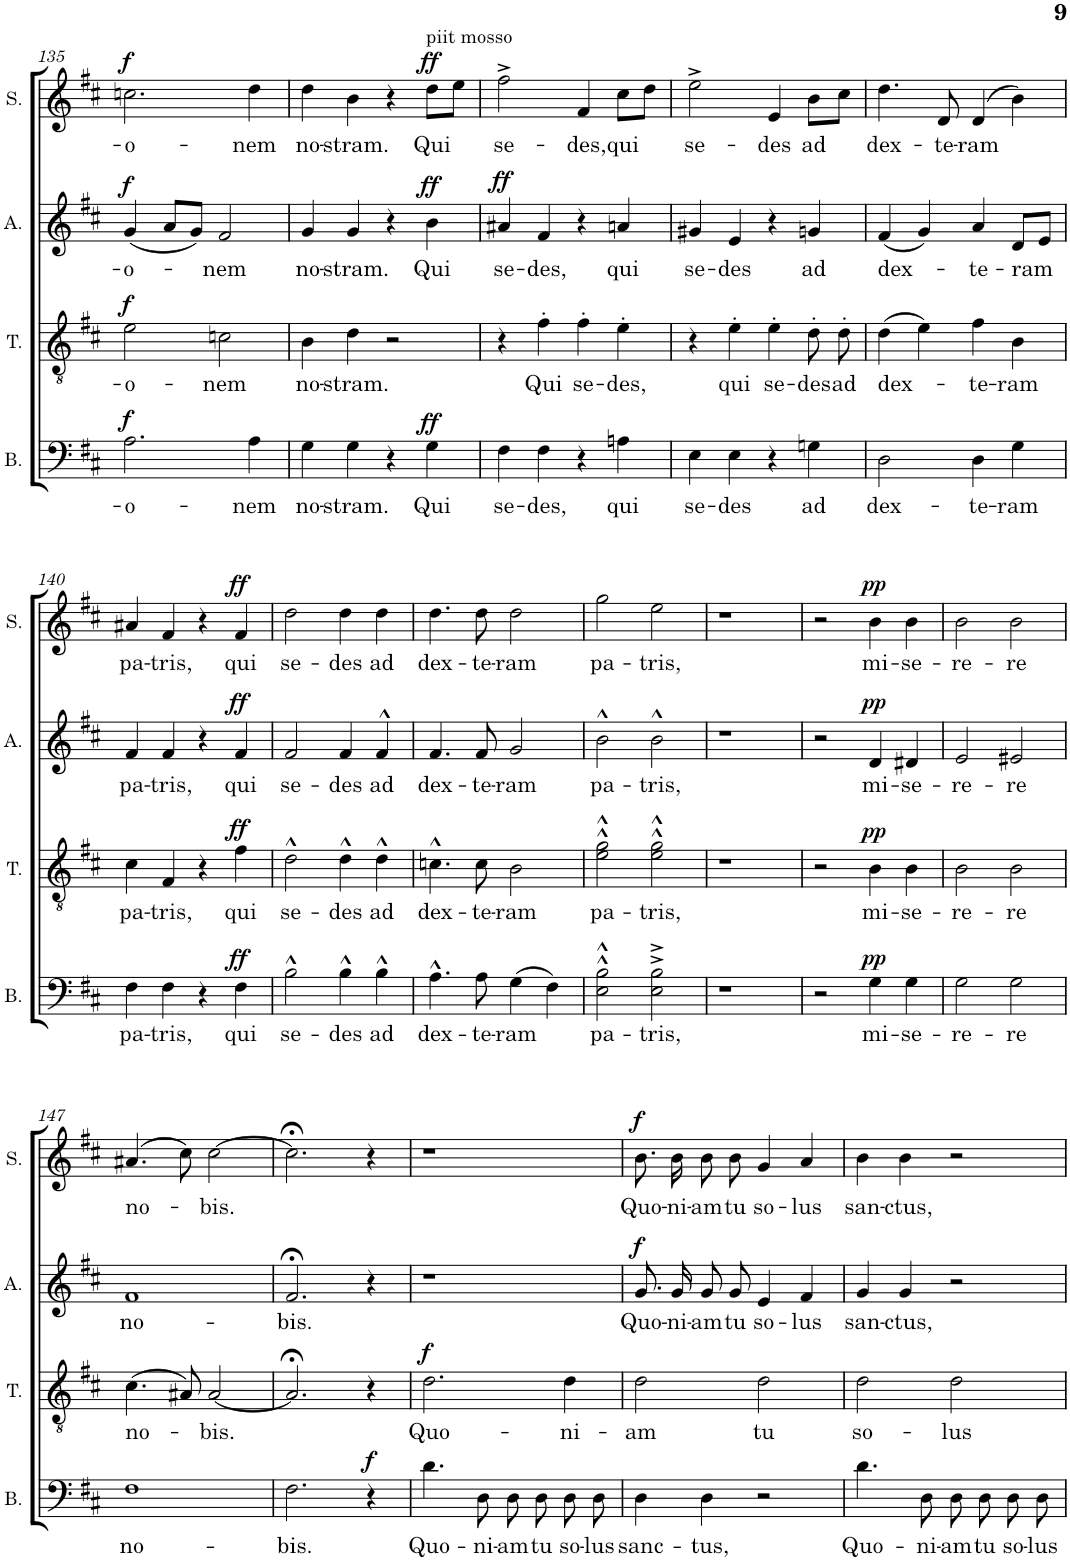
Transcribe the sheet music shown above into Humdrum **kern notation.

**kern	**text	**dynam	**kern	**text	**dynam	**kern	**text	**dynam	**kern	**text	**dynam
*part4	*part4	*part4	*part3	*part3	*part3	*part2	*part2	*part2	*part1	*part1	*part1
*staff4	*staff4	*staff4	*staff3	*staff3	*staff3	*staff2	*staff2	*staff2	*staff1	*staff1	*staff1
*I"Bass	*	*	*I"Tenor	*	*	*I"Alto	*	*	*I"Soprano	*	*
*I'B.	*	*	*I'T.	*	*	*I'A.	*	*	*I'S.	*	*
!!LO:PB:g=z
*clefF4	*	*	*clefGv2	*	*	*clefG2	*	*	*clefG2	*	*
*k[f#c#]	*	*	*k[f#c#]	*	*	*k[f#c#]	*	*	*k[f#c#]	*	*
*M4/4	*	*	*M4/4	*	*	*M4/4	*	*	*M4/4	*	*
*met(c)	*	*	*met(c)	*	*	*met(c)	*	*	*met(c)	*	*
=135	=135	=135	=135	=135	=135	=135	=135	=135	=135	=135	=135
!	!LO:LY:b	!LO:DY:a	!	!LO:LY:b	!LO:DY:a	!	!LO:LY:b	!LO:DY:a	!	!LO:LY:b	!LO:DY:a
2.A\	-o-	f	2e\	-o-	f	(4g/	-o-	f	2.ccn\	-o-	f
.	.	.	.	.	.	8a/L	.	.	.	.	.
.	.	.	.	.	.	8g/J)	.	.	.	.	.
!	!	!	!	!LO:LY:b	!	!	!LO:LY:b	!	!	!	!
.	.	.	2cn\	-nem	.	2f#/	-nem	.	.	.	.
!	!LO:LY:b	!	!	!	!	!	!	!	!	!LO:LY:b	!
4A\	-nem	.	.	.	.	.	.	.	4dd\	-nem	.
=136	=136	=136	=136	=136	=136	=136	=136	=136	=136	=136	=136
!	!LO:LY:b	!	!	!LO:LY:b	!	!	!LO:LY:b	!	!	!LO:LY:b	!
4G\	no-	.	4B\	no-	.	4g/	no-	.	4dd\	no-	.
!	!LO:LY:b	!	!	!LO:LY:b	!	!	!LO:LY:b	!	!	!LO:LY:b	!
4G\	-stram.	.	4d\	-stram.	.	4g/	-stram.	.	4b\	-stram.	.
4r	.	.	2r	.	.	4r	.	.	4r	.	.
!	!	!	!	!	!	!	!	!	!LO:TX:a:t=piit mosso	!	!
!	!LO:LY:b	!LO:DY:a	!	!	!	!	!LO:LY:b	!LO:DY:a	!	!LO:LY:b	!LO:DY:a
4G\	Qui	ff	.	.	.	4b\	Qui	ff	8dd\L	Qui	ff
.	.	.	.	.	.	.	.	.	8ee\J	.	.
=137	=137	=137	=137	=137	=137	=137	=137	=137	=137	=137	=137
!	!LO:LY:b	!	!	!	!	!	!LO:LY:b	!LO:DY:a	!	!LO:LY:b	!
4F#\	se-	.	4r	.	.	4a#X/	se-	ff	2ff#^\	se-	.
!	!LO:LY:b	!	!	!LO:LY:b	!	!	!LO:LY:b	!	!	!	!
4F#\	-des,	.	4f#'\	Qui	.	4f#/	-des,	.	.	.	.
!	!	!	!	!LO:LY:b	!	!	!	!	!	!LO:LY:b	!
4r	.	.	4f#'\	se-	.	4r	.	.	4f#/	-des,	.
!	!LO:LY:b	!	!	!LO:LY:b	!	!	!LO:LY:b	!	!	!LO:LY:b	!
4An\	qui	.	4e'\	-des,	.	4an/	qui	.	8cc#\L	qui	.
.	.	.	.	.	.	.	.	.	8dd\J	.	.
=138	=138	=138	=138	=138	=138	=138	=138	=138	=138	=138	=138
!	!LO:LY:b	!	!	!	!	!	!LO:LY:b	!	!	!LO:LY:b	!
4E\	se-	.	4r	.	.	4g#X/	se-	.	2ee^\	se-	.
!	!LO:LY:b	!	!	!LO:LY:b	!	!	!LO:LY:b	!	!	!	!
4E\	-des	.	4e'\	qui	.	4e/	-des	.	.	.	.
!	!	!	!	!LO:LY:b	!	!	!	!	!	!LO:LY:b	!
4r	.	.	4e'\	se-	.	4r	.	.	4e/	-des	.
!	!LO:LY:b	!	!	!LO:LY:b	!	!	!LO:LY:b	!	!	!LO:LY:b	!
4Gn\	ad	.	8d'\L	-des	.	4gn/	ad	.	8b\L	ad	.
!	!	!	!	!LO:LY:b	!	!	!	!	!	!	!
.	.	.	8d'\J	ad	.	.	.	.	8cc#\J	.	.
=139	=139	=139	=139	=139	=139	=139	=139	=139	=139	=139	=139
!	!LO:LY:b	!	!	!LO:LY:b	!	!	!LO:LY:b	!	!	!LO:LY:b	!
2D\	dex-	.	(4d\	dex-	.	(4f#/	dex-	.	4.dd\	dex-	.
.	.	.	4e\)	.	.	4g/)	.	.	.	.	.
!	!	!	!	!	!	!	!	!	!	!LO:LY:b	!
.	.	.	.	.	.	.	.	.	8d/	-te-	.
!	!LO:LY:b	!	!	!LO:LY:b	!	!	!LO:LY:b	!	!	!LO:LY:b	!
4D\	-te-	.	4f#\	-te-	.	4a/	-te-	.	(4d/	-ram	.
!	!LO:LY:b	!	!	!LO:LY:b	!	!	!LO:LY:b	!	!	!	!
4G\	-ram	.	4B\	-ram	.	8d/L	-ram	.	4b\)	.	.
.	.	.	.	.	.	8e/J	.	.	.	.	.
!!LO:LB:g=z
=140	=140	=140	=140	=140	=140	=140	=140	=140	=140	=140	=140
!	!LO:LY:b	!	!	!LO:LY:b	!	!	!LO:LY:b	!	!	!LO:LY:b	!
4F#\	pa-	.	4c#\	pa-	.	4f#/	pa-	.	4a#X/	pa-	.
!	!LO:LY:b	!	!	!LO:LY:b	!	!	!LO:LY:b	!	!	!LO:LY:b	!
4F#\	-tris,	.	4F#/	-tris,	.	4f#/	-tris,	.	4f#/	-tris,	.
4r	.	.	4r	.	.	4r	.	.	4r	.	.
!	!LO:LY:b	!LO:DY:a	!	!LO:LY:b	!LO:DY:a	!	!LO:LY:b	!LO:DY:a	!	!LO:LY:b	!LO:DY:a
4F#\	qui	ff	4f#\	qui	ff	4f#/	qui	ff	4f#/	qui	ff
=141	=141	=141	=141	=141	=141	=141	=141	=141	=141	=141	=141
!	!LO:LY:b	!	!	!LO:LY:b	!	!	!LO:LY:b	!	!	!LO:LY:b	!
2B^^\	se-	.	2d^^\	se-	.	2f#/	se-	.	2dd\	se-	.
!	!LO:LY:b	!	!	!LO:LY:b	!	!	!LO:LY:b	!	!	!LO:LY:b	!
4B^^\	-des	.	4d^^\	-des	.	4f#/	-des	.	4dd\	-des	.
!	!LO:LY:b	!	!	!LO:LY:b	!	!	!LO:LY:b	!	!	!LO:LY:b	!
4B^^\	ad	.	4d^^\	ad	.	4f#^^/	ad	.	4dd\	ad	.
=142	=142	=142	=142	=142	=142	=142	=142	=142	=142	=142	=142
!	!LO:LY:b	!	!	!LO:LY:b	!	!	!LO:LY:b	!	!	!LO:LY:b	!
4.A^^\	dex-	.	4.cn^^\	dex-	.	4.f#/	dex-	.	4.dd\	dex-	.
!	!LO:LY:b	!	!	!LO:LY:b	!	!	!LO:LY:b	!	!	!LO:LY:b	!
8A\	-te-	.	8c\	-te-	.	8f#/	-te-	.	8dd\	-te-	.
!	!LO:LY:b	!	!	!LO:LY:b	!	!	!LO:LY:b	!	!	!LO:LY:b	!
(4G\	-ram	.	2B\	-ram	.	2g/	-ram	.	2dd\	-ram	.
4F#\)	.	.	.	.	.	.	.	.	.	.	.
=143	=143	=143	=143	=143	=143	=143	=143	=143	=143	=143	=143
!	!LO:LY:b	!	!	!LO:LY:b	!	!	!LO:LY:b	!	!	!LO:LY:b	!
2E\^^ 2B\^^	pa-	.	2e\^^ 2g\^^	pa-	.	2b^^\	pa-	.	2gg\	pa-	.
!	!LO:LY:b	!	!	!LO:LY:b	!	!	!LO:LY:b	!	!	!LO:LY:b	!
2E\^ 2B\^	-tris,	.	2e\^^ 2g\^^	-tris,	.	2b^^\	-tris,	.	2ee\	-tris,	.
=144	=144	=144	=144	=144	=144	=144	=144	=144	=144	=144	=144
1r	.	.	1r	.	.	1r	.	.	1r	.	.
=145	=145	=145	=145	=145	=145	=145	=145	=145	=145	=145	=145
2r	.	.	2r	.	.	2r	.	.	2r	.	.
!	!LO:LY:b	!LO:DY:a	!	!LO:LY:b	!LO:DY:a	!	!LO:LY:b	!LO:DY:a	!	!LO:LY:b	!LO:DY:a
4G\	mi-	pp	4B\	mi-	pp	4d/	mi-	pp	4b\	mi-	pp
!	!LO:LY:b	!	!	!LO:LY:b	!	!	!LO:LY:b	!	!	!LO:LY:b	!
4G\	-se-	.	4B\	-se-	.	4d#X/	-se-	.	4b\	-se-	.
=146	=146	=146	=146	=146	=146	=146	=146	=146	=146	=146	=146
!	!LO:LY:b	!	!	!LO:LY:b	!	!	!LO:LY:b	!	!	!LO:LY:b	!
2G\	-re-	.	2B\	-re-	.	2e/	-re-	.	2b\	-re-	.
!	!LO:LY:b	!	!	!LO:LY:b	!	!	!LO:LY:b	!	!	!LO:LY:b	!
2G\	-re	.	2B\	-re	.	2e#X/	-re	.	2b\	-re	.
!!LO:LB:g=z
=147	=147	=147	=147	=147	=147	=147	=147	=147	=147	=147	=147
!	!LO:LY:b	!	!	!LO:LY:b	!	!	!LO:LY:b	!	!	!LO:LY:b	!
1F#	no-	.	(4.c#\	no-	.	1f#	no-	.	(4.a#X/	no-	.
.	.	.	8A#X/)	.	.	.	.	.	8cc#\)	.	.
!	!	!	!	!LO:LY:b	!	!	!	!	!	!LO:LY:b	!
.	.	.	[2A#/	-bis.	.	.	.	.	[2cc#\	-bis.	.
=148	=148	=148	=148	=148	=148	=148	=148	=148	=148	=148	=148
!	!LO:LY:b	!	!	!	!	!	!LO:LY:b	!	!	!	!
2.F#\	-bis.	.	2.A#;</]	.	.	2.f#;</	-bis.	.	2.cc#;<\]	.	.
!	!	!LO:DY:a	!	!	!	!	!	!	!	!	!
4r	.	f	4r	.	.	4r	.	.	4r	.	.
=149	=149	=149	=149	=149	=149	=149	=149	=149	=149	=149	=149
!	!LO:LY:b	!	!	!LO:LY:b	!LO:DY:a	!	!	!	!	!	!
4.d\	Quo-	.	2.d\	Quo-	f	1r	.	.	1r	.	.
!	!LO:LY:b	!	!	!	!	!	!	!	!	!	!
8D\	-ni-	.	.	.	.	.	.	.	.	.	.
!	!LO:LY:b	!	!	!	!	!	!	!	!	!	!
8D\L	-am	.	.	.	.	.	.	.	.	.	.
!	!LO:LY:b	!	!	!	!	!	!	!	!	!	!
8D\J	tu	.	.	.	.	.	.	.	.	.	.
!	!LO:LY:b	!	!	!LO:LY:b	!	!	!	!	!	!	!
8D\L	so-	.	4d\	-ni-	.	.	.	.	.	.	.
!	!LO:LY:b	!	!	!	!	!	!	!	!	!	!
8D\J	-lus	.	.	.	.	.	.	.	.	.	.
=150	=150	=150	=150	=150	=150	=150	=150	=150	=150	=150	=150
!	!LO:LY:b	!	!	!LO:LY:b	!	!	!LO:LY:b	!LO:DY:a	!	!LO:LY:b	!LO:DY:a
4D\	sanc-	.	2d\	-am	.	8.g/	Quo-	f	8.b\	Quo-	f
!	!	!	!	!	!	!	!LO:LY:b	!	!	!LO:LY:b	!
.	.	.	.	.	.	16g/	-ni-	.	16b\	-ni-	.
!	!LO:LY:b	!	!	!	!	!	!LO:LY:b	!	!	!LO:LY:b	!
4D\	-tus,	.	.	.	.	8g/	-am	.	8b\	-am	.
!	!	!	!	!	!	!	!LO:LY:b	!	!	!LO:LY:b	!
.	.	.	.	.	.	8g/	tu	.	8b\	tu	.
!	!	!	!	!LO:LY:b	!	!	!LO:LY:b	!	!	!LO:LY:b	!
2r	.	.	2d\	tu	.	4e/	so-	.	4g/	so-	.
!	!	!	!	!	!	!	!LO:LY:b	!	!	!LO:LY:b	!
.	.	.	.	.	.	4f#/	-lus	.	4a/	-lus	.
=151	=151	=151	=151	=151	=151	=151	=151	=151	=151	=151	=151
!	!LO:LY:b	!	!	!LO:LY:b	!	!	!LO:LY:b	!	!	!LO:LY:b	!
4.d\	Quo-	.	2d\	so-	.	4g/	san-	.	4b\	san-	.
!	!	!	!	!	!	!	!LO:LY:b	!	!	!LO:LY:b	!
.	.	.	.	.	.	4g/	-ctus,	.	4b\	-ctus,	.
!	!LO:LY:b	!	!	!	!	!	!	!	!	!	!
8D\	-ni-	.	.	.	.	.	.	.	.	.	.
!	!LO:LY:b	!	!	!LO:LY:b	!	!	!	!	!	!	!
8D\L	-am	.	2d\	-lus	.	2r	.	.	2r	.	.
!	!LO:LY:b	!	!	!	!	!	!	!	!	!	!
8D\J	tu	.	.	.	.	.	.	.	.	.	.
!	!LO:LY:b	!	!	!	!	!	!	!	!	!	!
8D\L	so-	.	.	.	.	.	.	.	.	.	.
!	!LO:LY:b	!	!	!	!	!	!	!	!	!	!
8D\J	-lus	.	.	.	.	.	.	.	.	.	.
=	=	=	=	=	=	=	=	=	=	=	=
*-	*-	*-	*-	*-	*-	*-	*-	*-	*-	*-	*-
